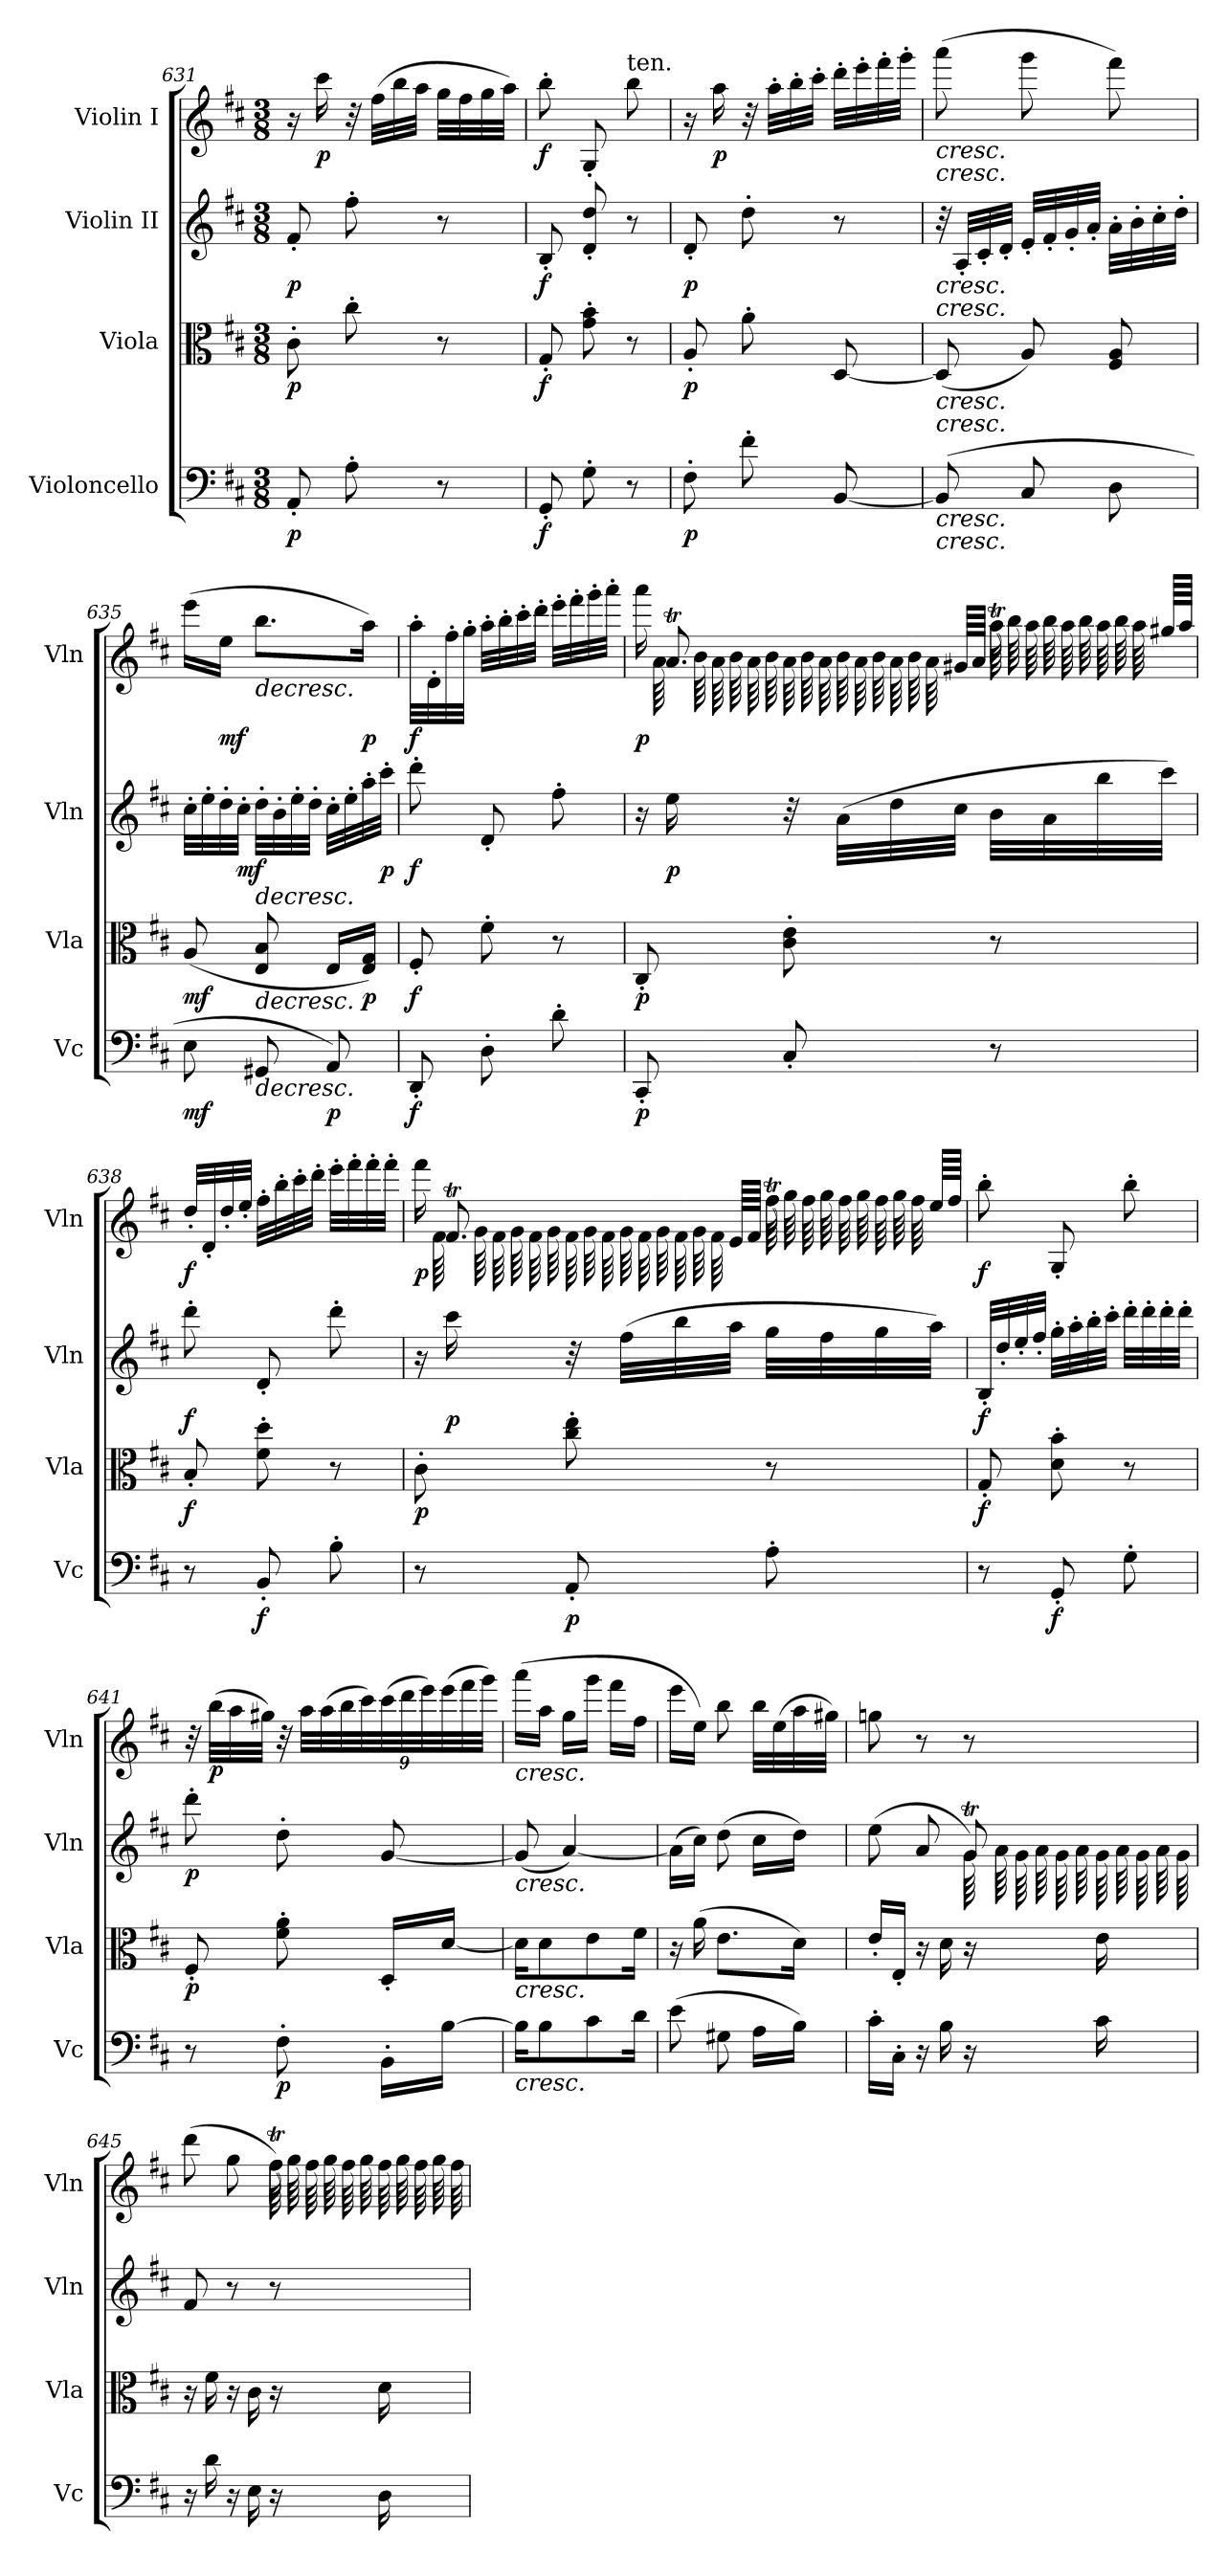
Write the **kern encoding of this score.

**kern	**dynam	**kern	**dynam	**kern	**dynam	**kern	**dynam
*part4	*part4	*part3	*part3	*part2	*part2	*part1	*part1
*staff4	*staff4	*staff3	*staff3	*staff2	*staff2	*staff1	*staff1
*I"Violoncello	*	*I"Viola	*	*I"Violin II	*	*I"Violin I	*
*I'Vc	*	*I'Vla	*	*I'Vln	*	*I'Vln	*
*clefF4	*	*clefC3	*	*clefG2	*	*clefG2	*
*k[f#c#]	*	*k[f#c#]	*	*k[f#c#]	*	*k[f#c#]	*
*M3/8	*	*M3/8	*	*M3/8	*	*M3/8	*
=631	=631	=631	=631	=631	=631	=631	=631
!	!LO:DY:b	!	!LO:DY:b	!	!LO:DY:b	!	!
8AA'/	p	8c#'\	p	8f#'/	p	16r	.
!	!	!	!	!	!	!	!LO:DY:b
.	.	.	.	.	.	16ccc#\	p
8A'\	.	8cc#'\	.	8ff#'\	.	32r	.
.	.	.	.	.	.	(>32ff#\LLL	.
.	.	.	.	.	.	32bb\	.
.	.	.	.	.	.	32aa\JJJ	.
8r	.	8r	.	8r	.	32gg\LLL	.
.	.	.	.	.	.	32ff#\	.
.	.	.	.	.	.	32gg\	.
.	.	.	.	.	.	32aa\JJJ)	.
=632	=632	=632	=632	=632	=632	=632	=632
!	!LO:DY:b	!	!LO:DY:b	!	!LO:DY:b	!	!LO:DY:b
8GG'/	f	8G'/	f	8B'/	f	8bb'\	f
8G'\	.	8g\' 8b\'	.	8d/' 8dd/'	.	8G'/	.
!	!	!	!	!	!	!LO:TX:a:t=ten.	!
8r	.	8r	.	8r	.	8bb\	.
=633	=633	=633	=633	=633	=633	=633	=633
!	!LO:DY:b	!	!LO:DY:b	!	!LO:DY:b	!	!
8F#'\	p	8A'/	p	8d'/	p	16r	.
!	!	!	!	!	!	!	!LO:DY:b
.	.	.	.	.	.	16aa\	p
8f#'\	.	8a'\	.	8dd'\	.	32r	.
.	.	.	.	.	.	32aa'\LLL	.
.	.	.	.	.	.	32bb'\	.
.	.	.	.	.	.	32ccc#'\JJJ	.
[8BB/	.	[8D/	.	8r	.	32ddd'\LLL	.
.	.	.	.	.	.	32eee'\	.
.	.	.	.	.	.	32fff#'\	.
.	.	.	.	.	.	32ggg'\JJJ	.
=634	=634	=634	=634	=634	=634	=634	=634
!	!	!	!	!	!	!LO:TX:b:i:t=cresc.	!
!	!	!	!	!LO:TX:b:i:t=cresc.	!	!	!
!	!	!LO:TX:b:i:t=cresc.	!	!	!	!	!
!LO:TX:b:i:t=cresc.	!	!	!	!	!	!	!
!	!LO:HP:b	!	!LO:HP:b	!	!LO:HP:b	!	!LO:HP:b
(>8BB/]	<	(<8D/]	<	32r	<	(>8aaa\	<
.	.	.	.	32A'/LLL	.	.	.
.	.	.	.	32c#'/	.	.	.
.	.	.	.	32d'/JJJ	.	.	.
8C#/	.	8A/)	.	32e'/LLL	.	8ggg\	.
.	.	.	.	32f#'/	.	.	.
.	.	.	.	32g'/	.	.	.
.	.	.	.	32a'/JJJ	.	.	.
8D\	.	8F#/ 8A/	.	32a'\LLL	.	8fff#\)	.
.	.	.	.	32b'\	.	.	.
.	.	.	.	32cc#'\	.	.	.
.	.	.	.	32dd'\JJJ	.	.	.
=635	=635	=635	=635	=635	=635	=635	=635
!	!LO:DY:b	!	!LO:DY:b	!	!	!	!
8E\	mf	(<8A/	mf	32cc#'\LLL	.	(>16eee\LL	.
.	.	.	.	32ee'\	.	.	.
!	!	!	!	!	!	!	!LO:DY:b
.	.	.	.	32dd'\	.	16ee\JJ	mf
!	!	!	!	!	!LO:DY:b	!	!
.	.	.	.	32cc#'\JJJ	mf	.	.
!	!LO:HP:b	!	!LO:HP:b	!	!LO:HP:b	!	!LO:HP:b
8GG#X/	>	8E/ 8B/	>	32dd'\LLL	>	8.bb\L	>
.	.	.	.	32b'\	.	.	.
.	.	.	.	32ee'\	.	.	.
.	.	.	.	32dd'\JJJ	.	.	.
!	!LO:DY:n=1:b	!	!	!	!	!	!
8AA/)	[ p	16E/LL	.	32cc#'\LLL	.	.	.
.	.	.	.	32ee'\	.	.	.
!	!	!	!LO:DY:n=1:b	!	!	!	!LO:DY:n=1:b
.	.	16E/ 16G/JJ)	[ p	32aa'\	.	16aa\Jk)	[ p
!	!	!	!	!	!LO:DY:n=1:b	!	!
.	.	.	.	32ccc#'\JJJ	[ p	.	.
=636	=636	=636	=636	=636	=636	=636	=636
!	!LO:DY:b	!	!LO:DY:b	!	!LO:DY:b	!	!LO:DY:b
8DD'/	f	8F#'/	f	8ddd'\	f	32aa'\LLL	f
.	.	.	.	.	.	32d'\	.
.	.	.	.	.	.	32ff#'\	.
.	.	.	.	.	.	32gg'\JJJ	.
8D'\	.	8f#'\	.	8d'/	.	32aa'\LLL	.
.	.	.	.	.	.	32bb'\	.
.	.	.	.	.	.	32ccc#'\	.
.	.	.	.	.	.	32ddd'\JJJ	.
8d'\	.	8r	.	8ff#'\	.	32eee'\LLL	.
.	.	.	.	.	.	32fff#'\	.
.	.	.	.	.	.	32ggg'\	.
.	.	.	.	.	.	32aaa'\JJJ	.
=637	=637	=637	=637	=637	=637	=637	=637
*	*	*	*	*	*	*^	*
!	!LO:DY:b	!	!LO:DY:b	!	!	!	!	!LO:DY:b
8CC#'/	p	8C#'/	p	16r	.	16aaa\	16ryy	p
*	*	*	*	*	*	*	*Xtuplet	*
!	!	!	!	!	!LO:DY:b	!	!	!
.	.	.	.	16ee\	p	8.aT/	96a	.
.	.	.	.	.	.	.	96b	.
.	.	.	.	.	.	.	96a	.
.	.	.	.	.	.	.	96b	.
.	.	.	.	.	.	.	96a	.
.	.	.	.	.	.	.	96b	.
8C#'/	.	8c#\' 8e\'	.	32r	.	.	96a	.
.	.	.	.	.	.	.	96b	.
.	.	.	.	.	.	.	96a	.
.	.	.	.	(>32a\LLL	.	.	96b	.
.	.	.	.	.	.	.	96a	.
.	.	.	.	.	.	.	96b	.
.	.	.	.	32dd\	.	.	96a	.
.	.	.	.	.	.	.	96b	.
.	.	.	.	.	.	.	96a	.
.	.	.	.	32cc#\JJJ	.	.	64g#X/LLLL	.
.	.	.	.	.	.	.	64a/JJJJ	.
8r	.	8r	.	32b\LLL	.	8aaT\	96aa	.
.	.	.	.	.	.	.	96bb	.
.	.	.	.	.	.	.	96aa	.
.	.	.	.	32a\	.	.	96bb	.
.	.	.	.	.	.	.	96aa	.
.	.	.	.	.	.	.	96bb	.
.	.	.	.	32bb\	.	.	96aa	.
.	.	.	.	.	.	.	96bb	.
.	.	.	.	.	.	.	96aa	.
.	.	.	.	32ccc#\JJJ)	.	.	64gg#X/LLLL	.
.	.	.	.	.	.	.	64aa/JJJJ	.
=638	=638	=638	=638	=638	=638	=638	=638	=638
!	!	!	!LO:DY:b	!	!LO:DY:b	!	!	!LO:DY:b
*	*	*	*	*	*	*v	*v	*
8r	.	8B'/	f	8ddd'\	f	32dd'/LLL	f
.	.	.	.	.	.	32d'/	.
.	.	.	.	.	.	32dd'/	.
.	.	.	.	.	.	32ee'/JJJ	.
!	!LO:DY:b	!	!	!	!	!	!
8BB'/	f	8f#\' 8dd\'	.	8d'/	.	32ff#'\LLL	.
.	.	.	.	.	.	32bb'\	.
.	.	.	.	.	.	32ccc#'\	.
.	.	.	.	.	.	32ddd'\JJJ	.
8B'\	.	8r	.	8ddd'\	.	32eee'\LLL	.
.	.	.	.	.	.	32fff#'\	.
.	.	.	.	.	.	32fff#'\	.
.	.	.	.	.	.	32fff#'\JJJ	.
=639	=639	=639	=639	=639	=639	=639	=639
*	*	*	*	*	*	*^	*
!	!	!	!LO:DY:b	!	!	!	!	!LO:DY:b
8r	.	8c#'\	p	16r	.	16fff#\	16ryy	p
!	!	!	!	!	!LO:DY:b	!	!	!
.	.	.	.	16ccc#\	p	8.f#t/	96f#	.
.	.	.	.	.	.	.	96g	.
.	.	.	.	.	.	.	96f#	.
.	.	.	.	.	.	.	96g	.
.	.	.	.	.	.	.	96f#	.
.	.	.	.	.	.	.	96g	.
!	!LO:DY:b	!	!	!	!	!	!	!
8AA'/	p	8cc#\' 8ee\'	.	32r	.	.	96f#	.
.	.	.	.	.	.	.	96g	.
.	.	.	.	.	.	.	96f#	.
.	.	.	.	(>32ff#\LLL	.	.	96g	.
.	.	.	.	.	.	.	96f#	.
.	.	.	.	.	.	.	96g	.
.	.	.	.	32bb\	.	.	96f#	.
.	.	.	.	.	.	.	96g	.
.	.	.	.	.	.	.	96f#	.
.	.	.	.	32aa\JJJ	.	.	64e/LLLL	.
.	.	.	.	.	.	.	64f#/JJJJ	.
8A'\	.	8r	.	32gg\LLL	.	8ff#t\	96ff#	.
.	.	.	.	.	.	.	96gg	.
.	.	.	.	.	.	.	96ff#	.
.	.	.	.	32ff#\	.	.	96gg	.
.	.	.	.	.	.	.	96ff#	.
.	.	.	.	.	.	.	96gg	.
.	.	.	.	32gg\	.	.	96ff#	.
.	.	.	.	.	.	.	96gg	.
.	.	.	.	.	.	.	96ff#	.
.	.	.	.	32aa\JJJ)	.	.	64ee/LLLL	.
.	.	.	.	.	.	.	64ff#/JJJJ	.
=640	=640	=640	=640	=640	=640	=640	=640	=640
!	!	!	!LO:DY:b	!	!LO:DY:b	!	!	!LO:DY:b
*	*	*	*	*	*	*v	*v	*
8r	.	8G'/	f	32B'/LLL	f	8bb'\	f
.	.	.	.	32dd'/	.	.	.
.	.	.	.	32ee'/	.	.	.
.	.	.	.	32ff#'/JJJ	.	.	.
!	!LO:DY:b	!	!	!	!	!	!
8GG'/	f	8d\' 8b\'	.	32gg'\LLL	.	8G'/	.
.	.	.	.	32aa'\	.	.	.
.	.	.	.	32bb'\	.	.	.
.	.	.	.	32ccc#'\JJJ	.	.	.
8G'\	.	8r	.	32ddd'\LLL	.	8bb'\	.
.	.	.	.	32ddd'\	.	.	.
.	.	.	.	32ddd'\	.	.	.
.	.	.	.	32ddd'\JJJ	.	.	.
=641	=641	=641	=641	=641	=641	=641	=641
!	!	!	!LO:DY:b	!	!LO:DY:b	!	!
8r	.	8F#'/	p	8ddd'\	p	32r	.
!	!	!	!	!	!	!	!LO:DY:b
.	.	.	.	.	.	(>32bb\LLL	p
.	.	.	.	.	.	32aa\	.
.	.	.	.	.	.	32gg#X\JJJ)	.
!	!LO:DY:b	!	!	!	!	!	!
8F#'\	p	8f#\' 8a\'	.	8dd'\	.	32r	.
.	.	.	.	.	.	32aa\LLL	.
*	*	*	*	*	*	*tuplet	*
*	*	*	*	*	*	*Xbrackettup	*
.	.	.	.	.	.	(>48aa\	.
.	.	.	.	.	.	48bb\	.
.	.	.	.	.	.	48ccc#\)	.
16BB'\LL	.	16D'/LL	.	[8g/	.	(>48ccc#\	.
.	.	.	.	.	.	48ddd\	.
.	.	.	.	.	.	48eee\)	.
[16B\JJ	.	[16d/JJ	.	.	.	(>48eee\	.
.	.	.	.	.	.	48fff#\	.
.	.	.	.	.	.	48ggg\JJJ)	.
=642	=642	=642	=642	=642	=642	=642	=642
!	!	!	!	!	!	!LO:TX:b:i:t=cresc.	!
!	!	!	!	!LO:TX:b:i:t=cresc.	!	!	!
!	!	!LO:TX:b:i:t=cresc.	!	!	!	!	!
!LO:TX:b:i:t=cresc.	!	!	!	!	!	!	!
16B\KL]	.	16d\KL]	.	(<8g/]	.	(>16aaa\LL	.
8B\	.	8d\	.	.	.	16aa\JJ	.
.	.	.	.	[4a/)	.	16gg\LL	.
8c#\	.	8e\	.	.	.	16ggg\JJ	.
.	.	.	.	.	.	16fff#\LL	.
16d\Jk	.	16f#\Jk	.	.	.	16ff#\JJ	.
=643	=643	=643	=643	=643	=643	=643	=643
(>8e\	.	16r	.	(>16a\LL]	.	16eee\LL	.
.	.	(>16a\	.	16cc#\JJ)	.	16ee\JJ)	.
8G#X\	.	8.e\L	.	(>8dd\	.	8bb\	.
16A\LL	.	.	.	16cc#\LL	.	32bb\LLL	.
.	.	.	.	.	.	(>32ee\	.
16B\JJ)	.	16d\Jk)	.	16dd\JJ)	.	32aa\	.
.	.	.	.	.	.	32gg#X\JJJ)	.
.	]	.	]	.	]	.	]
=644	=644	=644	=644	=644	=644	=644	=644
*	*	*	*	*^	*	*	*
16c#'\LL	.	16e'/LL	.	(>8ee\	4ryy	.	8ggn\	.
16C#'\JJ	.	16E'/JJ	.	.	.	.	.	.
16r	.	16r	.	8a/	.	.	8r	.
16B\	.	16d\	.	.	.	.	.	.
*	*	*	*	*	*Xtuplet	*	*	*
16r	.	16r	.	8gT/)	96g	.	8r	.
.	.	.	.	.	96a	.	.	.
.	.	.	.	.	96g	.	.	.
.	.	.	.	.	96a	.	.	.
.	.	.	.	.	96g	.	.	.
.	.	.	.	.	96a	.	.	.
16c#\	.	16e\	.	.	96g	.	.	.
.	.	.	.	.	96a	.	.	.
.	.	.	.	.	96g	.	.	.
.	.	.	.	.	64a	.	.	.
.	.	.	.	.	64g	.	.	.
*	*	*	*	*v	*v	*	*	*
=645	=645	=645	=645	=645	=645	=645	=645
*	*	*	*	*	*	*^	*
16r	.	16r	.	8f#/	.	(>8ddd\	4ryy	.
16d\	.	16f#\	.	.	.	.	.	.
16r	.	16r	.	8r	.	8gg\	.	.
16E\	.	16c#\	.	.	.	.	.	.
*	*	*	*	*	*	*	*Xtuplet	*
16r	.	16r	.	8r	.	8ff#t\)	96ff#	.
.	.	.	.	.	.	.	96gg	.
.	.	.	.	.	.	.	96ff#	.
.	.	.	.	.	.	.	96gg	.
.	.	.	.	.	.	.	96ff#	.
.	.	.	.	.	.	.	96gg	.
16D\	.	16d\	.	.	.	.	96ff#	.
.	.	.	.	.	.	.	96gg	.
.	.	.	.	.	.	.	96ff#	.
.	.	.	.	.	.	.	64gg	.
.	.	.	.	.	.	.	64ff#	.
*	*	*	*	*	*	*v	*v	*
=	=	=	=	=	=	=	=
*-	*-	*-	*-	*-	*-	*-	*-
